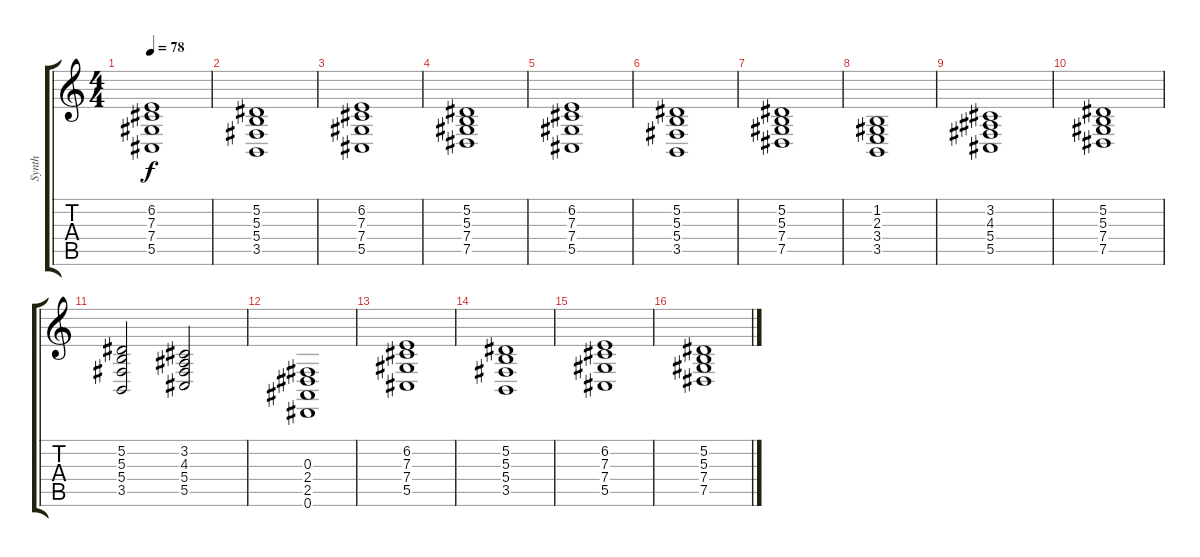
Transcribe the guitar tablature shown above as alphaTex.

\track ("Synth" "Synth") {instrument synthstrings1}
\staff {score tabs}
\tuning (Eb4 Bb3 Gb3 Db3 Ab2 Eb2) {hide}
\ts (4 4)
\tempo 78
\clef g2
\ks c
(6.2 7.3 7.4 5.5).1{dy f} |
(5.2 5.3 5.4 3.5).1 |
(6.2 7.3 7.4 5.5).1 |
(5.2 5.3 7.4 7.5).1 |
(6.2 7.3 7.4 5.5).1 |
(5.2 5.3 5.4 3.5).1 |
(5.2 5.3 7.4 7.5).1 |
(1.2 2.3 3.4 3.5).1 |
(3.2 4.3 5.4 5.5).1 |
(5.2 5.3 7.4 7.5).1 |
(5.2 5.3 5.4 3.5).2 (3.2 4.3 5.4 5.5).2 |
(0.3 2.4 2.5 0.6).1 |
(6.2 7.3 7.4 5.5).1 |
(5.2 5.3 5.4 3.5).1 |
(6.2 7.3 7.4 5.5).1 |
(5.2 5.3 7.4 7.5).1
